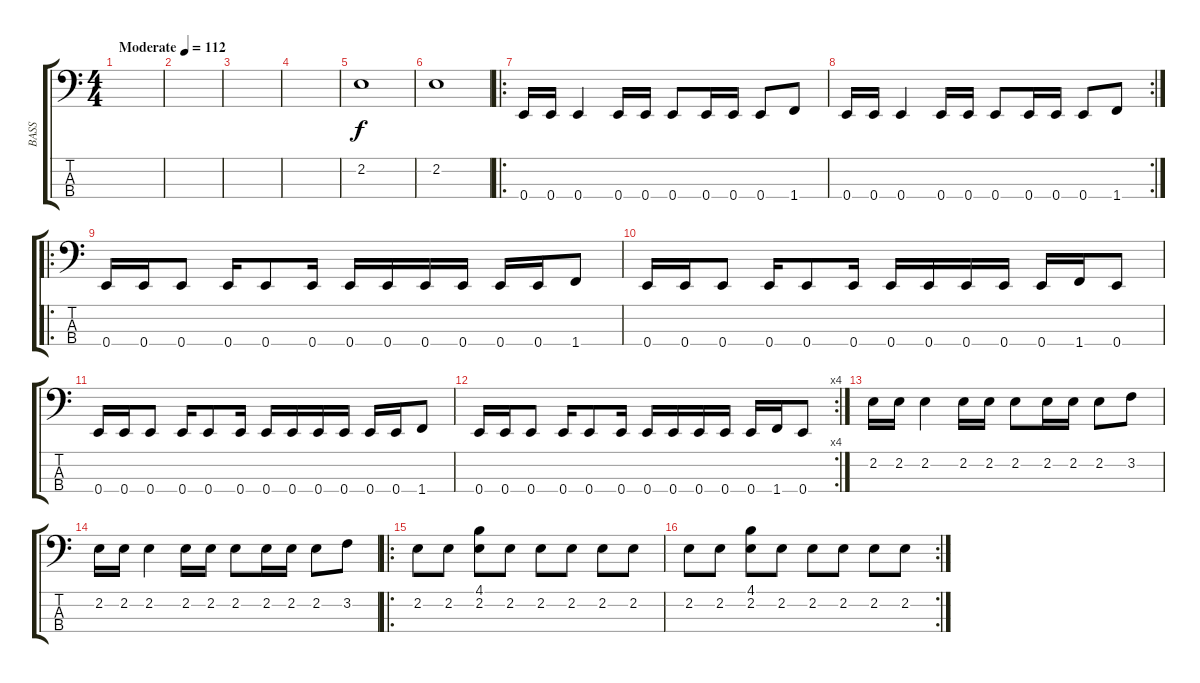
\track ("BASS" "BASS") {instrument electricbassfinger}
\staff {score tabs}
\tuning (G2 D2 A1 E1) {hide}
\ts (4 4)
\tempo (112 "Moderate")
\clef f4
\ks c
|
|
|
|
2.2.1 |
2.2.1 |
\ro
0.4.16 0.4.16 0.4.4 0.4.16 0.4.16 0.4.8 0.4.16 0.4.16 0.4.8 1.4.8 |
\rc 2
0.4.16 0.4.16 0.4.4 0.4.16 0.4.16 0.4.8 0.4.16 0.4.16 0.4.8 1.4.8 |
\ro
0.4.16 0.4.16 0.4.8 0.4.16 0.4.8 0.4.16 0.4.16 0.4.16 0.4.16 0.4.16 0.4.16 0.4.16 1.4.8 |
0.4.16 0.4.16 0.4.8 0.4.16 0.4.8 0.4.16 0.4.16 0.4.16 0.4.16 0.4.16 0.4.16 1.4.16 0.4.8 |
0.4.16 0.4.16 0.4.8 0.4.16 0.4.8 0.4.16 0.4.16 0.4.16 0.4.16 0.4.16 0.4.16 0.4.16 1.4.8 |
\rc 4
0.4.16 0.4.16 0.4.8 0.4.16 0.4.8 0.4.16 0.4.16 0.4.16 0.4.16 0.4.16 0.4.16 1.4.16 0.4.8 |
2.2.16 2.2.16 2.2.4 2.2.16 2.2.16 2.2.8 2.2.16 2.2.16 2.2.8 3.2.8 |
2.2.16 2.2.16 2.2.4 2.2.16 2.2.16 2.2.8 2.2.16 2.2.16 2.2.8 3.2.8 |
\ro
2.2.8 2.2.8 (4.1 2.2).8 2.2.8 2.2.8 2.2.8 2.2.8 2.2.8 |
\rc 2
2.2.8 2.2.8 (4.1 2.2).8 2.2.8 2.2.8 2.2.8 2.2.8 2.2.8
